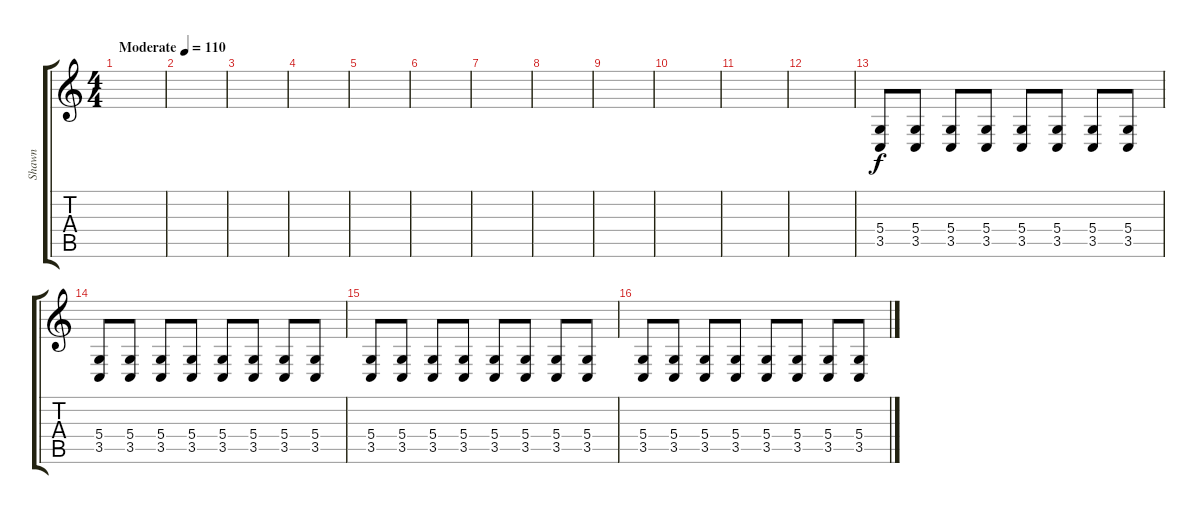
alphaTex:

\track ("Shawn" "Shawn") {instrument melodictom}
\staff {score tabs}
\tuning (E4 B3 G3 D3 A2 E2) {hide}
\ts (4 4)
\tempo (110 "Moderate")
\clef g2
\ks c
|
|
|
|
|
|
|
|
|
|
|
|
(5.4 3.5).8 (5.4 3.5).8 (5.4 3.5).8 (5.4 3.5).8 (5.4 3.5).8 (5.4 3.5).8 (5.4 3.5).8 (5.4 3.5).8 |
(5.4 3.5).8 (5.4 3.5).8 (5.4 3.5).8 (5.4 3.5).8 (5.4 3.5).8 (5.4 3.5).8 (5.4 3.5).8 (5.4 3.5).8 |
(5.4 3.5).8 (5.4 3.5).8 (5.4 3.5).8 (5.4 3.5).8 (5.4 3.5).8 (5.4 3.5).8 (5.4 3.5).8 (5.4 3.5).8 |
(5.4 3.5).8 (5.4 3.5).8 (5.4 3.5).8 (5.4 3.5).8 (5.4 3.5).8 (5.4 3.5).8 (5.4 3.5).8 (5.4 3.5).8
